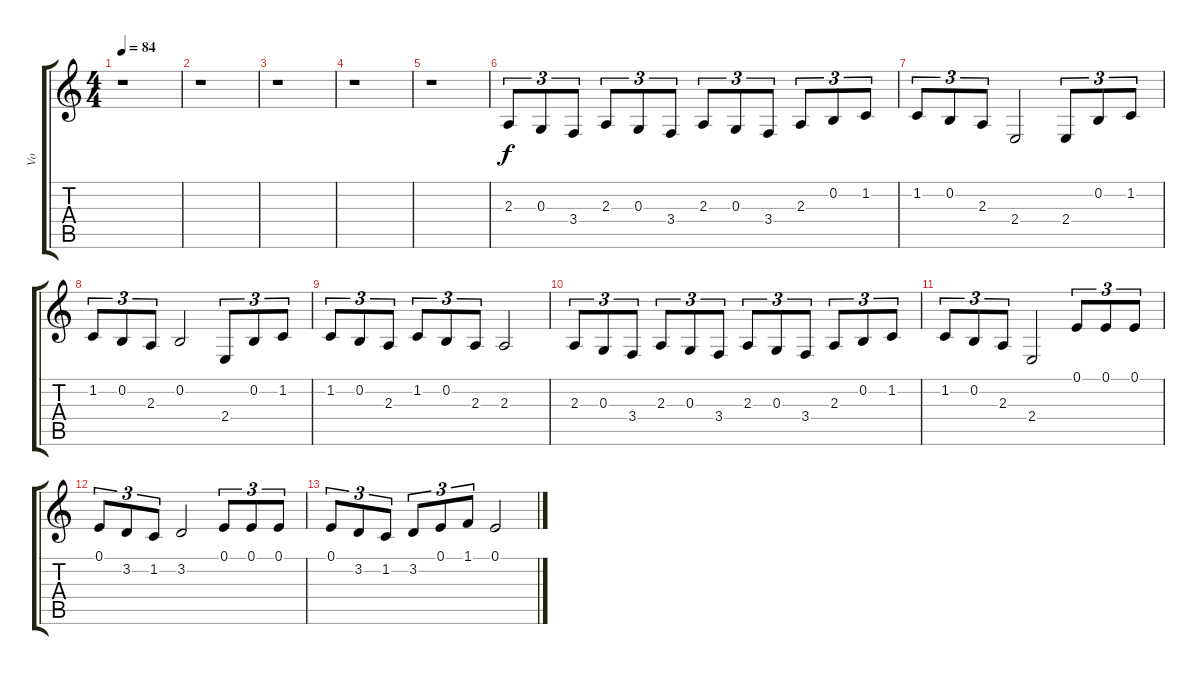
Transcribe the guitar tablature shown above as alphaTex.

\track ("Vo" "Vo") {instrument stringensemble1}
\staff {score tabs}
\tuning (E4 B3 G3 D3 A2 E2) {hide}
\ts (4 4)
\tempo 84
\clef g2
\ks c
r.1{dy f} |
r.1 |
r.1 |
r.1 |
r.1 |
2.3.8{tu (3 2)} 0.3.8{tu (3 2)} 3.4.8{tu (3 2)} 2.3.8{tu (3 2)} 0.3.8{tu (3 2)} 3.4.8{tu (3 2)} 2.3.8{tu (3 2)} 0.3.8{tu (3 2)} 3.4.8{tu (3 2)} 2.3.8{tu (3 2)} 0.2.8{tu (3 2)} 1.2.8{tu (3 2)} |
1.2.8{tu (3 2)} 0.2.8{tu (3 2)} 2.3.8{tu (3 2)} 2.4.2 2.4.8{tu (3 2)} 0.2.8{tu (3 2)} 1.2.8{tu (3 2)} |
1.2.8{tu (3 2)} 0.2.8{tu (3 2)} 2.3.8{tu (3 2)} 0.2.2 2.4.8{tu (3 2)} 0.2.8{tu (3 2)} 1.2.8{tu (3 2)} |
1.2.8{tu (3 2)} 0.2.8{tu (3 2)} 2.3.8{tu (3 2)} 1.2.8{tu (3 2)} 0.2.8{tu (3 2)} 2.3.8{tu (3 2)} 2.3.2 |
2.3.8{tu (3 2)} 0.3.8{tu (3 2)} 3.4.8{tu (3 2)} 2.3.8{tu (3 2)} 0.3.8{tu (3 2)} 3.4.8{tu (3 2)} 2.3.8{tu (3 2)} 0.3.8{tu (3 2)} 3.4.8{tu (3 2)} 2.3.8{tu (3 2)} 0.2.8{tu (3 2)} 1.2.8{tu (3 2)} |
1.2.8{tu (3 2)} 0.2.8{tu (3 2)} 2.3.8{tu (3 2)} 2.4.2 0.1.8{tu (3 2)} 0.1.8{tu (3 2)} 0.1.8{tu (3 2)} |
0.1.8{tu (3 2)} 3.2.8{tu (3 2)} 1.2.8{tu (3 2)} 3.2.2 0.1.8{tu (3 2)} 0.1.8{tu (3 2)} 0.1.8{tu (3 2)} |
0.1.8{tu (3 2)} 3.2.8{tu (3 2)} 1.2.8{tu (3 2)} 3.2.8{tu (3 2)} 0.1.8{tu (3 2)} 1.1.8{tu (3 2)} 0.1.2
